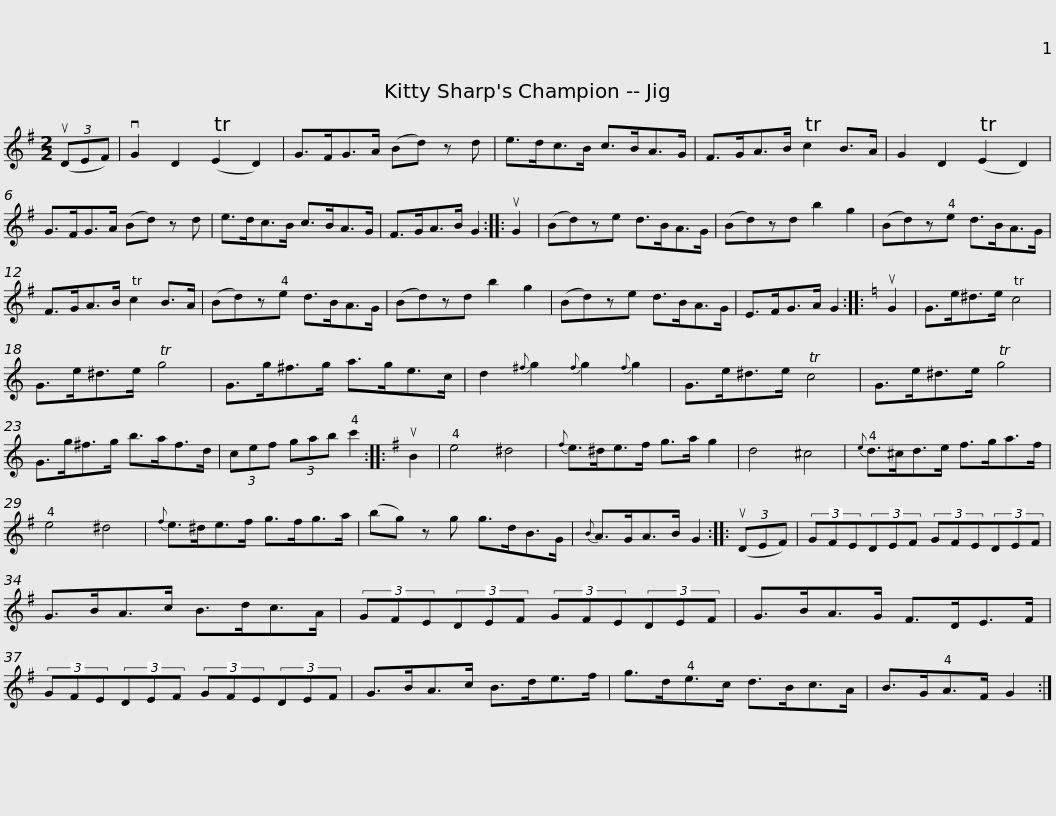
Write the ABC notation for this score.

X:1
L:1/8
M:2/2
I:linebreak $
K:G
V:1 treble
V:1
 (3(uDEF) | vG2 D2 (TE2 D2) | G>FG>A (Bd) z d | e>dc>B c>BA>G | F>GA>B Tc2 B>A | %5
 G2 D2 (TE2 D2) |$ G>FG>A (Bd) z d | e>dc>B c>BA>G | F>GA>B G2 :: uG2 | %10
 (Bd)ze d>BA>G | (Bd)zd b2 g2 |$ (Bd)ze d>BA>G | F>GA>B Tc2 B>A | (Bd)ze d>BA>G | %15
 (Bd)zd b2 g2 | (Bd)ze d>BA>G |$ E>FG>A G2 ::[K:C] uG2 | G>e^d>e Tc4 | %20
 G>e^d>e Tg4 | G>g^f>g a>ge>c | d2{^f} g2{f} g2{f} g2 |$ G>e^d>e Tc4 | G>e^d>e Tg4 | %25
 G>g^f>g b>af>d | (3cef (3gab c'2 ::[K:G] uB2 | e4 ^d4 |${f} e>^de>f g>a g2 | %30
 d4 ^c4 |{e} d>^cd>e f>ga>f | e4 ^d4 |{f} e>^de>f g>fg>a |$ (bg) z g g>dB>G | %35
{B} A>GA>B G2 :: (3(uDEF) | (3GFE(3DEF (3GFE(3DEF | G>BA>c B>dc>A |$ (3GFE(3DEF (3GFE(3DEF | %40
 G>BA>G F>DE>F | (3GFE(3DEF (3GFE(3DEF | G>BA>c B>de>f |$ g>de>c d>Bc>A | B>GA>F G2 :| %45
